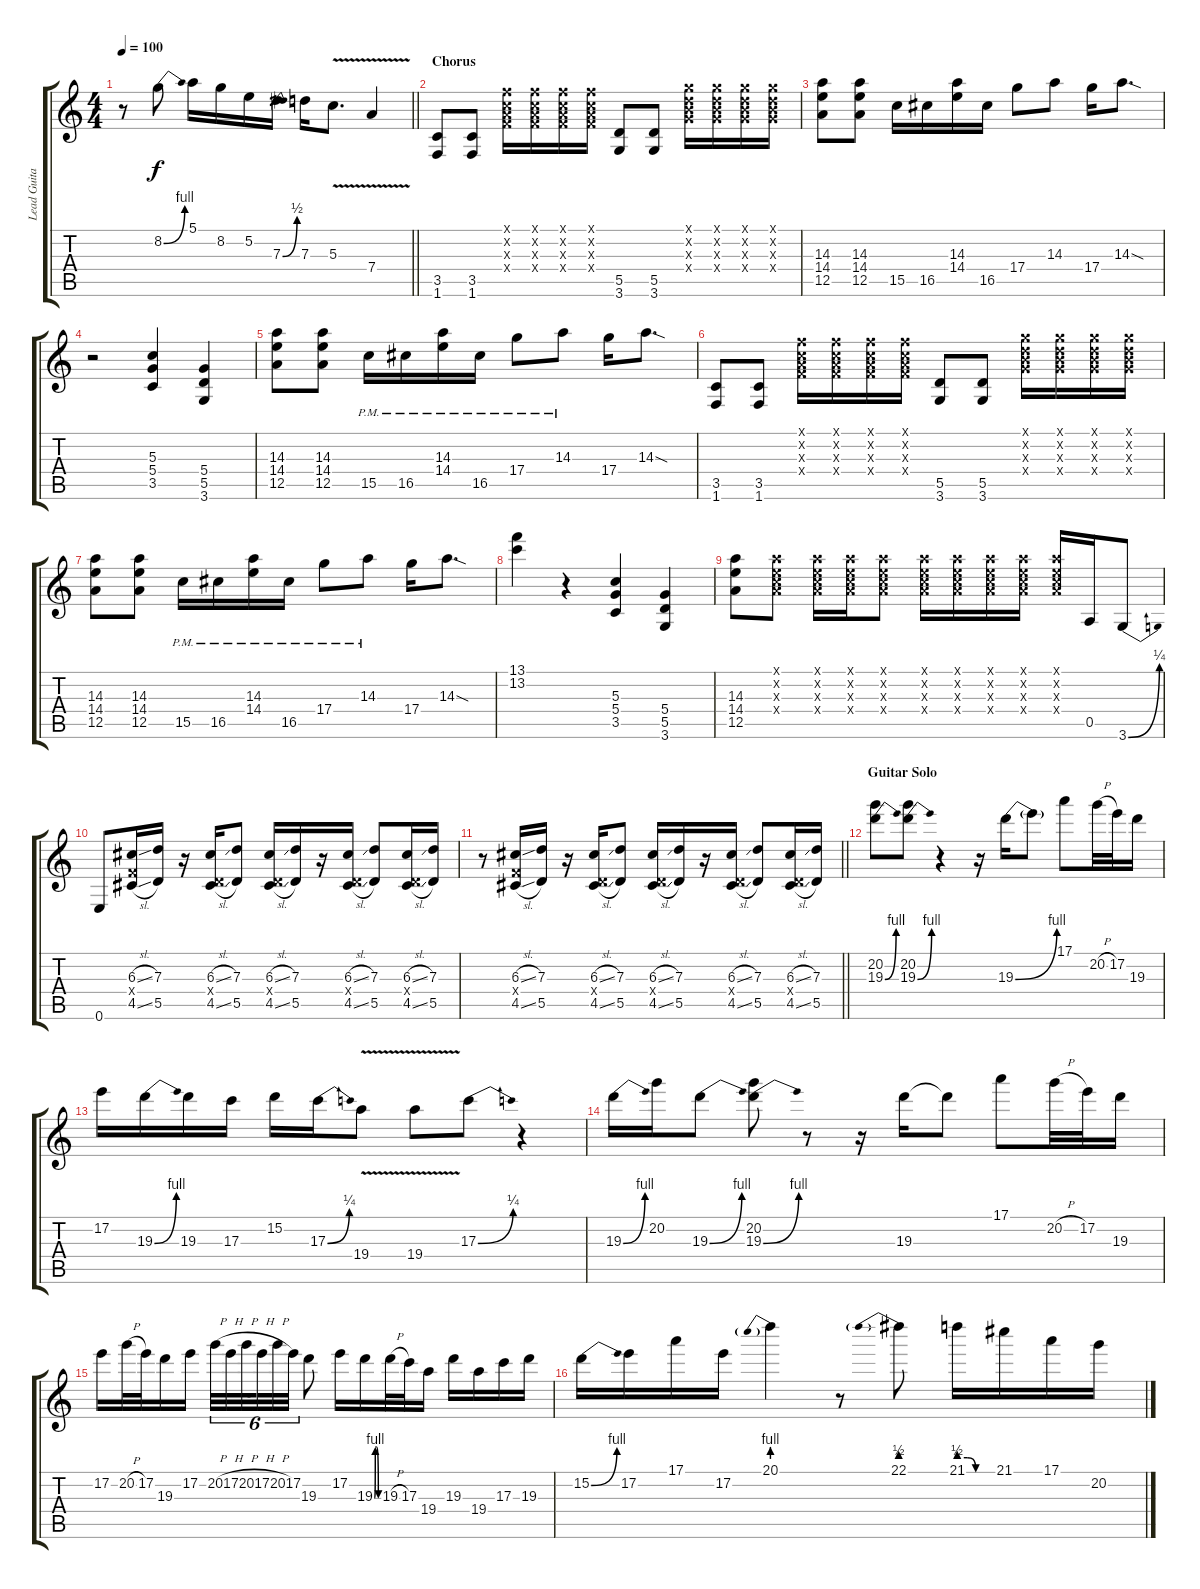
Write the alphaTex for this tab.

\track ("Lead Guitar" "Lead Guita") {instrument distortionguitar}
\staff {score tabs}
\tuning (E4 B3 G3 D3 A2 E2) {hide}
\ts (4 4)
\tempo 100
\clef g2
\barLineRight lightlight
\ks c
r.8{dy f} 8.2{be (bend 0 0 60 4)}.8 5.1.16 8.2.16 5.2.16 7.3{be (bend 0 0 60 2)}.16 7.3.16 5.3{v}.8{d} 7.4{v}.4 |
\section ("" "Chorus")
(3.5 1.6).8 (3.5 1.6).8 (1.1{x} 1.2{x} 2.3{x} 3.4{x}).16 (1.1{x} 1.2{x} 2.3{x} 3.4{x}).16 (1.1{x} 1.2{x} 2.3{x} 3.4{x}).16 (1.1{x} 1.2{x} 2.3{x} 3.4{x}).16 (5.5 3.6).8 (5.5 3.6).8 (3.1{x} 3.2{x} 4.3{x} 5.4{x}).16 (3.1{x} 3.2{x} 4.3{x} 5.4{x}).16 (3.1{x} 3.2{x} 4.3{x} 5.4{x}).16 (3.1{x} 3.2{x} 4.3{x} 5.4{x}).16 |
(14.3 14.4 12.5).8 (14.3 14.4 12.5).8 15.5.16 16.5.16 (14.3 14.4).16 16.5.16 17.4.8 14.3.8 17.4.16 14.3{sod}.8{d} |
r.2 (5.3 5.4 3.5).4 (5.4 5.5 3.6).4 |
(14.3 14.4 12.5).8 (14.3 14.4 12.5).8 15.5{pm}.16 16.5{pm}.16 (14.3{pm} 14.4{pm}).16 16.5{pm}.16 17.4{pm}.8 14.3{pm}.8 17.4.16 14.3{sod}.8{d} |
(3.5 1.6).8 (3.5 1.6).8 (1.1{x} 1.2{x} 2.3{x} 3.4{x}).16 (1.1{x} 1.2{x} 2.3{x} 3.4{x}).16 (1.1{x} 1.2{x} 2.3{x} 3.4{x}).16 (1.1{x} 1.2{x} 2.3{x} 3.4{x}).16 (5.5 3.6).8 (5.5 3.6).8 (3.1{x} 3.2{x} 4.3{x} 5.4{x}).16 (3.1{x} 3.2{x} 4.3{x} 5.4{x}).16 (3.1{x} 3.2{x} 4.3{x} 5.4{x}).16 (3.1{x} 3.2{x} 4.3{x} 5.4{x}).16 |
(14.3 14.4 12.5).8 (14.3 14.4 12.5).8 15.5{pm}.16 16.5{pm}.16 (14.3{pm} 14.4{pm}).16 16.5{pm}.16 17.4{pm}.8 14.3{pm}.8 17.4.16 14.3{sod}.8{d} |
(13.1 13.2).4 r.4 (5.3 5.4 3.5).4 (5.4 5.5 3.6).4 |
(14.3 14.4 12.5).8 (5.1{x} 5.2{x} 5.3{x} 7.4{x}).8 (5.1{x} 5.2{x} 5.3{x} 7.4{x}).16 (5.1{x} 5.2{x} 5.3{x} 7.4{x}).16 (5.1{x} 5.2{x} 5.3{x} 7.4{x}).8 (5.1{x} 5.2{x} 5.3{x} 7.4{x}).16 (5.1{x} 5.2{x} 5.3{x} 7.4{x}).16 (5.1{x} 5.2{x} 5.3{x} 7.4{x}).16 (5.1{x} 5.2{x} 5.3{x} 7.4{x}).16 (5.1{x} 5.2{x} 5.3{x} 7.4{x}).16 0.5.16 3.6{be (bend 0 0 60 1)}.8 |
0.6.8 (6.3{sl} 3.4{x} 4.5{sl}).16 (7.3 5.5).16 r.16 (6.3{sl} 0.4{x} 4.5{sl}).16 (7.3 5.5).8 (6.3{sl} 0.4{x} 4.5{sl}).16 (7.3 5.5).16 r.16 (6.3{sl} 0.4{x} 4.5{sl}).16 (7.3 5.5).8 (6.3{sl} 0.4{x} 4.5{sl}).16 (7.3 5.5).16 |
\barLineRight lightlight
r.8 (6.3{sl} 3.4{x} 4.5{sl}).16 (7.3 5.5).16 r.16 (6.3{sl} 0.4{x} 4.5{sl}).16 (7.3 5.5).8 (6.3{sl} 0.4{x} 4.5{sl}).16 (7.3 5.5).16 r.16 (6.3{sl} 0.4{x} 4.5{sl}).16 (7.3 5.5).8 (6.3{sl} 0.4{x} 4.5{sl}).16 (7.3 5.5).16 |
\section ("" "Guitar Solo")
(20.2 19.3{be (bend 0 0 60 4)}).8 (20.2 19.3{be (bend 0 0 60 4)}).8 r.4 r.16 19.3{be (bend 0 0 60 4)}.16 19.3{t}.8 17.1.8 20.2{h}.32 17.2.32 19.3.16 |
17.2.16 19.3{be (bend 0 0 60 4)}.16 19.3.16 17.3.16 15.2.16 17.3{be (bend 0 0 60 1)}.16 19.4{v}.8 19.4{v}.8 17.3{be (bend 0 0 60 1)}.8 r.4 |
19.3{be (bend 0 0 60 4)}.16 20.2.16 19.3{be (bend 0 0 60 4)}.8 (20.2 19.3{be (bend 0 0 60 4)}).8 r.8 r.16 19.3.16 19.3{t}.8 17.1.8 20.2{h}.32 17.2.32 19.3.16 |
17.2.16 20.2{h}.32 17.2.32 19.3.16 17.2.16 20.2{h}.32{tu (6 4)} 17.2{h}.32{tu (6 4)} 20.2{h}.32{tu (6 4) beam splitsecondary} 17.2{h}.32{tu (6 4)} 20.2{h}.32{tu (6 4)} 17.2.32{tu (6 4)} 19.3.8 17.2.16 19.3{be (custom 0 0 10 4 20 4 30 4 60 0)}.16 19.3{h}.32 17.3.32 19.4.16 19.3.16 19.4.16 17.3.16 19.3.16 |
15.2{be (bend 0 0 60 4)}.16 17.2.16 17.1.16 17.2.16 20.1{be (prebend 0 4 60 4)}.4 r.8 22.1{be (prebend 0 2 60 2)}.8 21.1{be (custom 0 2 15 2 30 0 60 0)}.16 21.1.16 17.1.16 20.2.16
